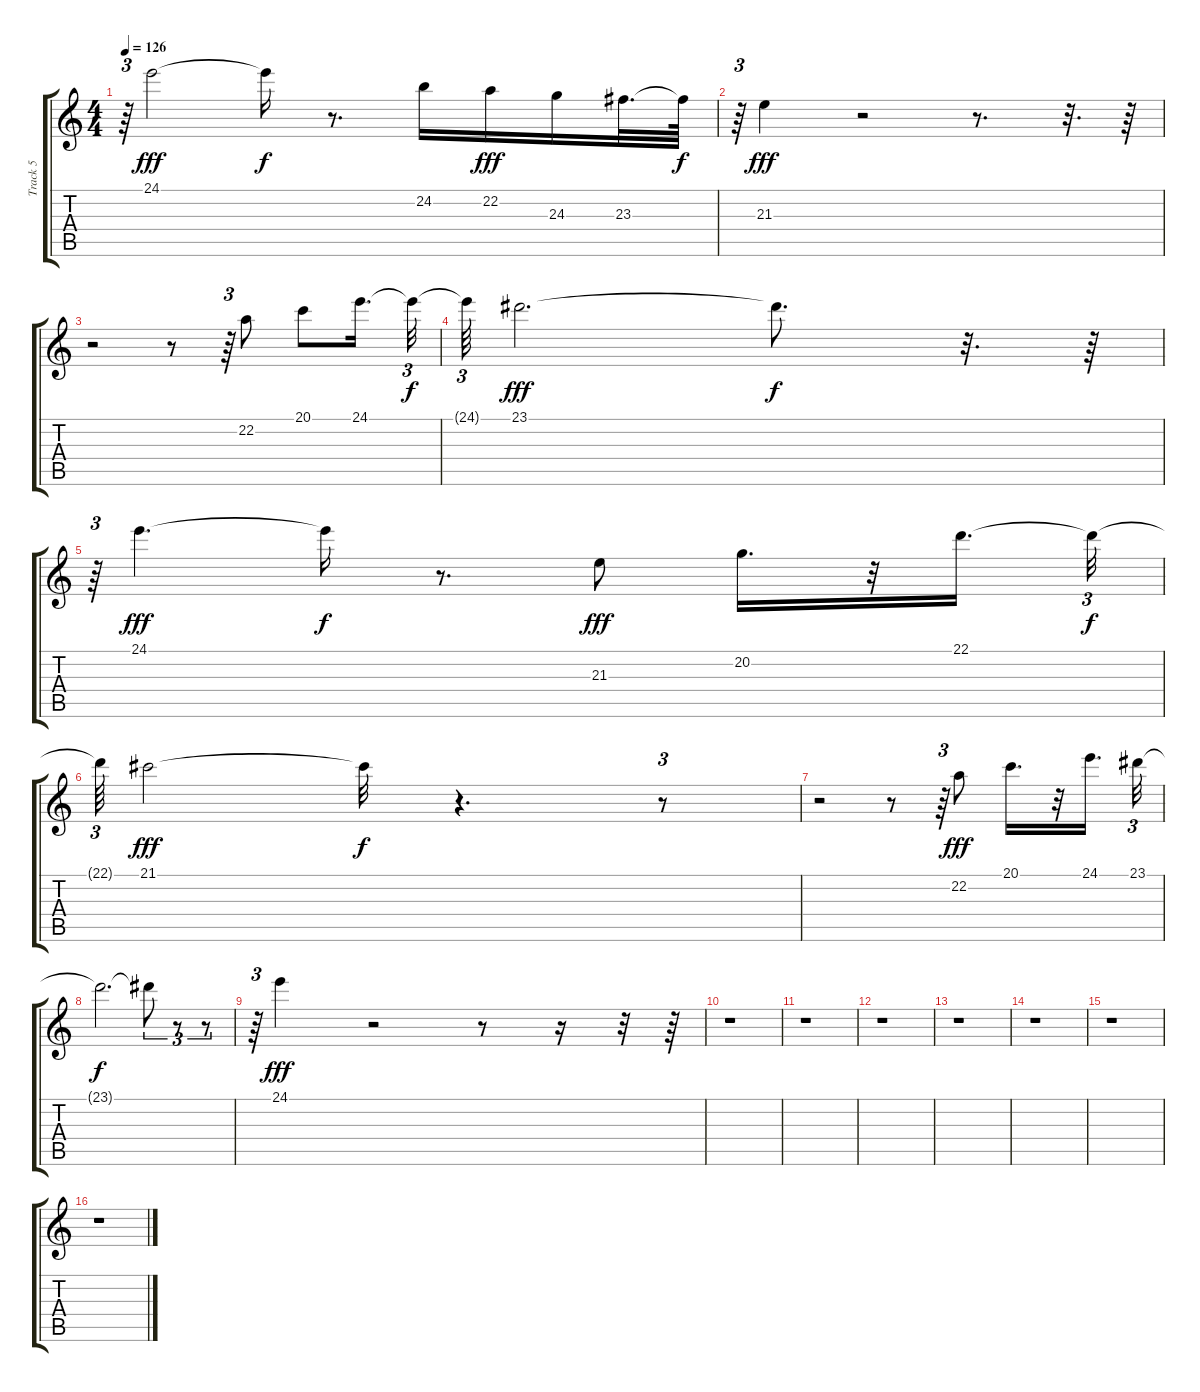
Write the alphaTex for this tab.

\track ("Track 5" "Track 5") {instrument brightacousticpiano}
\staff {score tabs}
\tuning (E4 B3 G3 D3 A2 E2) {hide}
\ts (4 4)
\tempo 126
\clef g2
\ks c
r.64{tu (3 2) dy f} 24.1.2{dy fff} 24.1{t}.16{dy f} r.8{d} 24.2.16 22.2.16{dy fff} 24.3.16 23.3.32{d} 23.3{t}.64{dy f} |
r.64{tu (3 2)} 21.3.4{dy fff} r.2 r.8{d} r.32{d} r.64 |
r.2 r.8 r.64{tu (3 2)} 22.2.8 20.1.8 24.1.16{d} 24.1{t}.32{tu (3 2) dy f} |
24.1{t}.64{tu (3 2)} 23.1.2{d dy fff} 23.1{t}.8{d dy f} r.32{d} r.64 |
r.64{tu (3 2)} 24.1.4{d dy fff} 24.1{t}.16{dy f} r.8{d} 21.3.8{dy fff} 20.2.16{d} r.32 22.1.16{d} 22.1{t}.32{tu (3 2) dy f} |
22.1{t}.64{tu (3 2)} 21.1.2{dy fff} 21.1{t}.32{dy f} r.4{d} r.8{tu (3 2)} |
r.2 r.8 r.64{tu (3 2)} 22.2.8{dy fff} 20.1.16{d} r.32 24.1.16{d} 23.1.32{tu (3 2)} |
23.1{t}.2{d dy f} 23.1{t}.8{tu (3 2)} r.8{tu (3 2)} r.8{tu (3 2)} |
r.64{tu (3 2)} 24.1.4{dy fff} r.2 r.8 r.16 r.32 r.64 |
r.1 |
r.1 |
r.1 |
r.1 |
r.1 |
r.1 |
r.1
